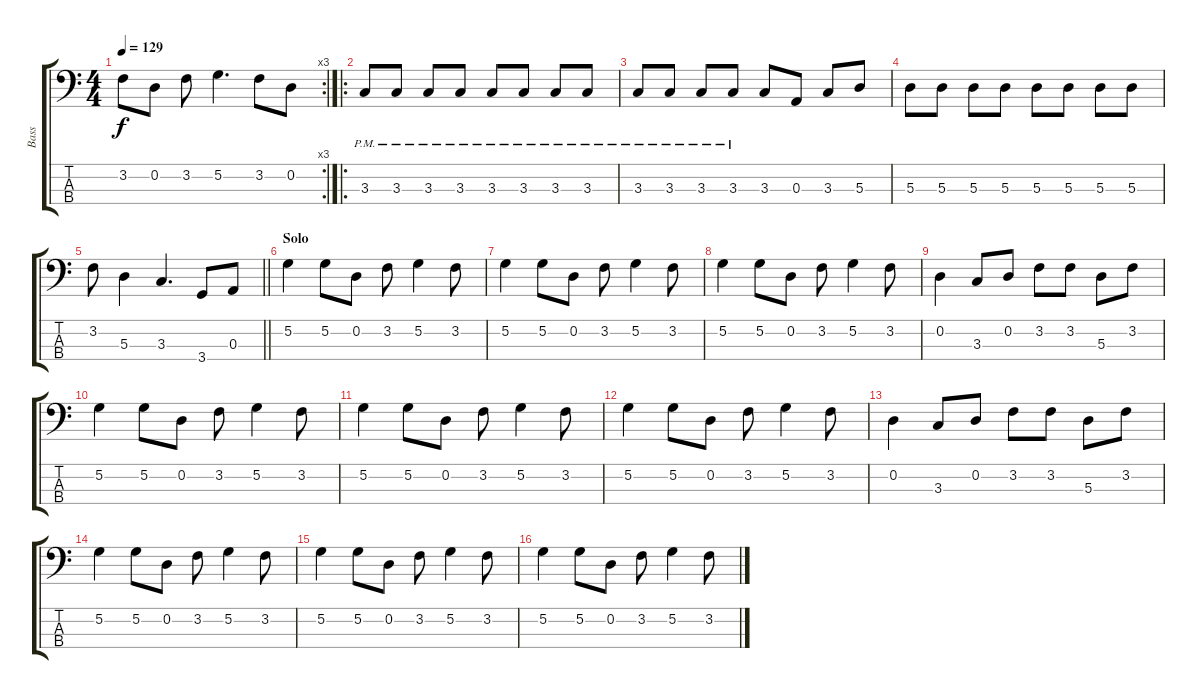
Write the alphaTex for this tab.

\track ("Bass" "Bass") {instrument electricbassfinger}
\staff {score tabs}
\tuning (G2 D2 A1 E1) {hide}
\rc 3
\ts (4 4)
\tempo 129
\clef f4
\ks c
3.2.8{dy f} 0.2.8 3.2.8 5.2.4{d} 3.2.8 0.2.8 |
\ro
3.3{pm}.8 3.3{pm}.8 3.3{pm}.8 3.3{pm}.8 3.3{pm}.8 3.3{pm}.8 3.3{pm}.8 3.3{pm}.8 |
3.3{pm}.8 3.3{pm}.8 3.3{pm}.8 3.3{pm}.8 3.3.8 0.3.8 3.3.8 5.3.8 |
5.3.8 5.3.8 5.3.8 5.3.8 5.3.8 5.3.8 5.3.8 5.3.8 |
\barLineRight lightlight
3.2.8 5.3.4 3.3.4{d} 3.4.8 0.3.8 |
\section ("" "Solo")
5.2.4 5.2.8 0.2.8 3.2.8 5.2.4 3.2.8 |
5.2.4 5.2.8 0.2.8 3.2.8 5.2.4 3.2.8 |
5.2.4 5.2.8 0.2.8 3.2.8 5.2.4 3.2.8 |
0.2.4 3.3.8 0.2.8 3.2.8 3.2.8 5.3.8 3.2.8 |
5.2.4 5.2.8 0.2.8 3.2.8 5.2.4 3.2.8 |
5.2.4 5.2.8 0.2.8 3.2.8 5.2.4 3.2.8 |
5.2.4 5.2.8 0.2.8 3.2.8 5.2.4 3.2.8 |
0.2.4 3.3.8 0.2.8 3.2.8 3.2.8 5.3.8 3.2.8 |
5.2.4 5.2.8 0.2.8 3.2.8 5.2.4 3.2.8 |
5.2.4 5.2.8 0.2.8 3.2.8 5.2.4 3.2.8 |
5.2.4 5.2.8 0.2.8 3.2.8 5.2.4 3.2.8
